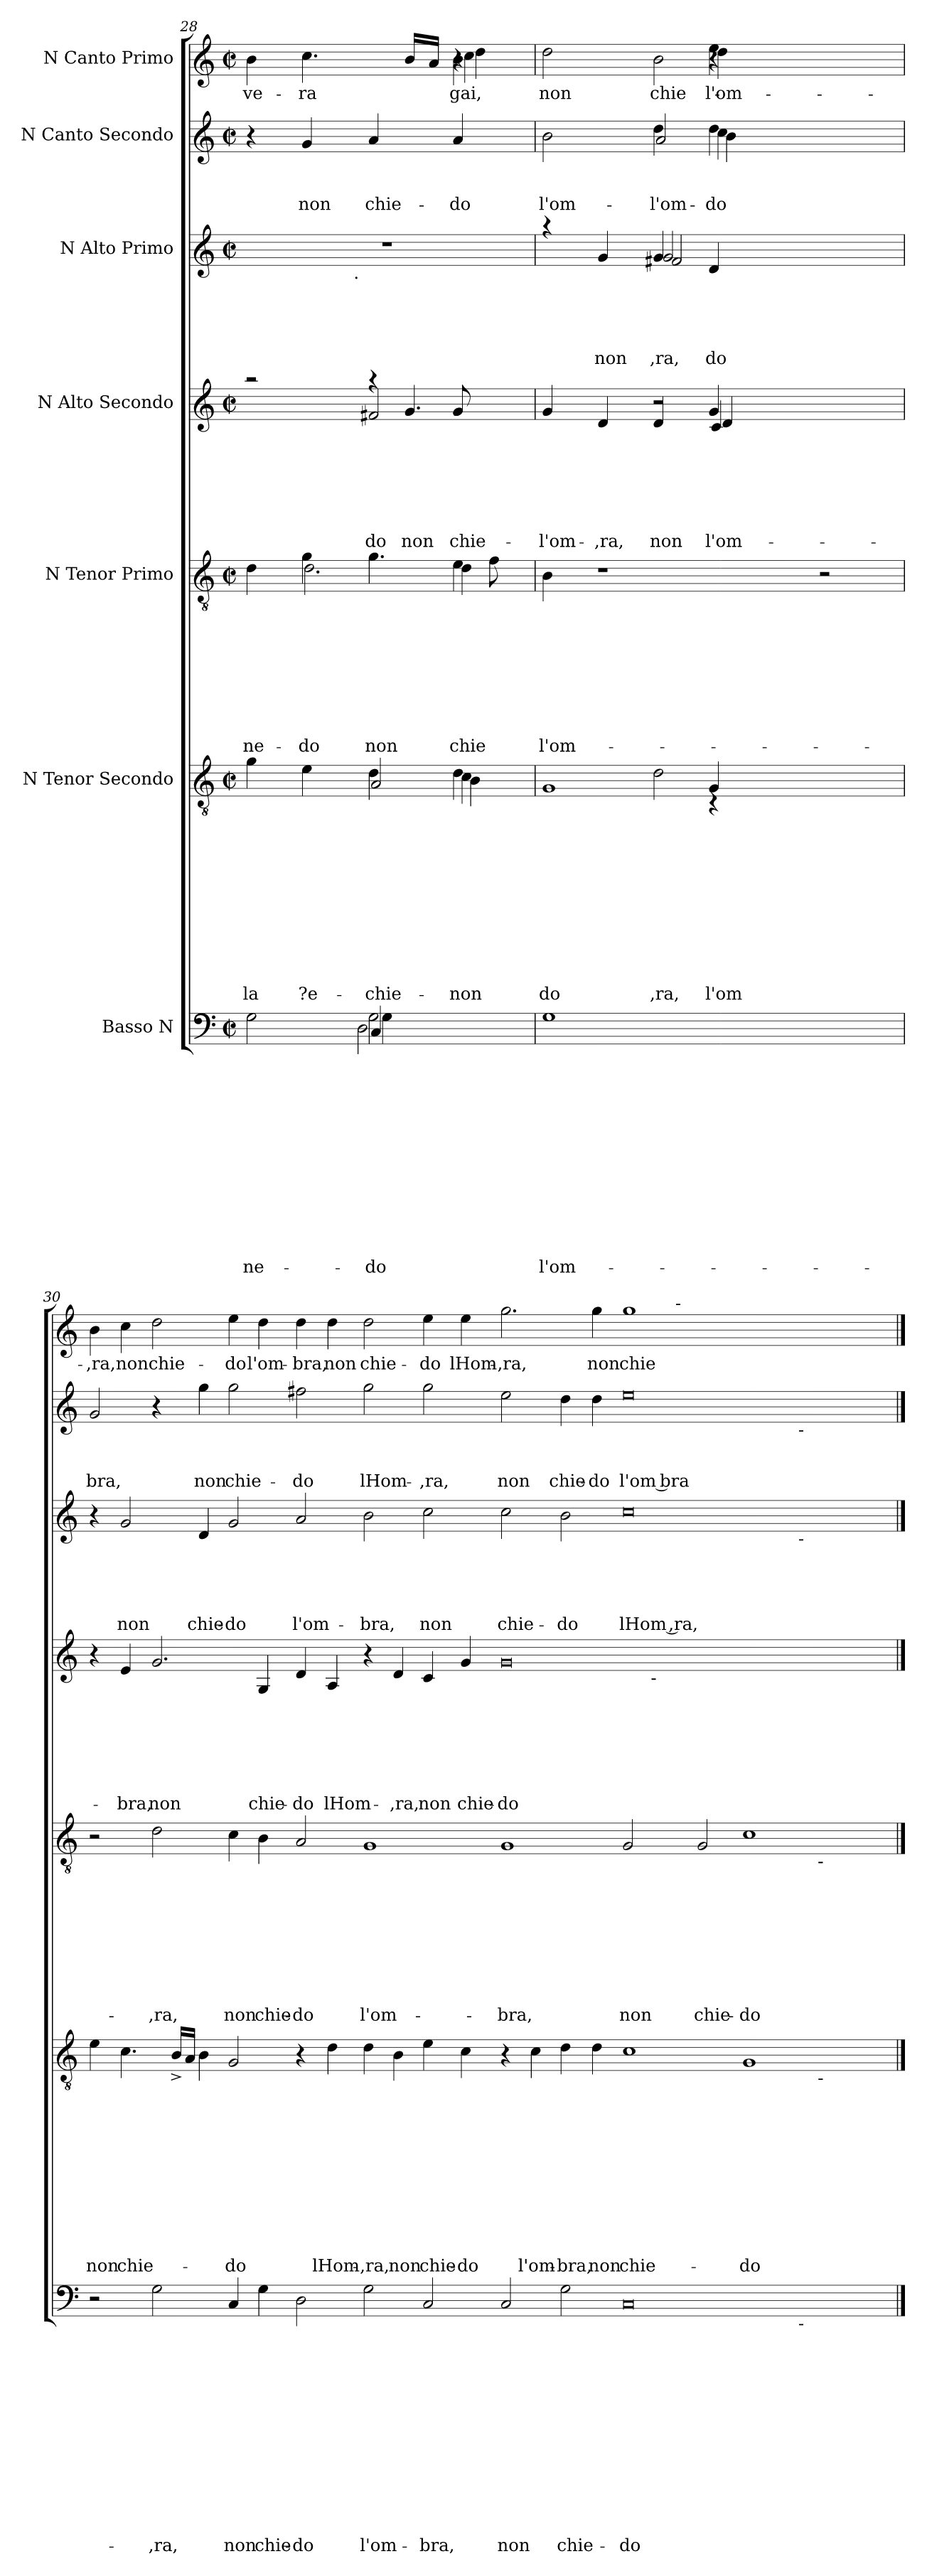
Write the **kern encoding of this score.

**kern	**text	**text	**text	**text	**text	**text	**text	**text	**text	**text	**text	**text	**text	**kern	**text	**text	**text	**text	**text	**text	**text	**text	**text	**text	**text	**kern	**text	**text	**text	**text	**text	**text	**text	**text	**text	**kern	**text	**text	**text	**text	**text	**text	**text	**kern	**text	**text	**text	**text	**text	**kern	**text	**text	**text	**kern	**text
*part7	*part7	*part7	*part7	*part7	*part7	*part7	*part7	*part7	*part7	*part7	*part7	*part7	*part7	*part6	*part6	*part6	*part6	*part6	*part6	*part6	*part6	*part6	*part6	*part6	*part6	*part5	*part5	*part5	*part5	*part5	*part5	*part5	*part5	*part5	*part5	*part4	*part4	*part4	*part4	*part4	*part4	*part4	*part4	*part3	*part3	*part3	*part3	*part3	*part3	*part2	*part2	*part2	*part2	*part1	*part1
*staff7	*staff7	*staff7	*staff7	*staff7	*staff7	*staff7	*staff7	*staff7	*staff7	*staff7	*staff7	*staff7	*staff7	*staff6	*staff6	*staff6	*staff6	*staff6	*staff6	*staff6	*staff6	*staff6	*staff6	*staff6	*staff6	*staff5	*staff5	*staff5	*staff5	*staff5	*staff5	*staff5	*staff5	*staff5	*staff5	*staff4	*staff4	*staff4	*staff4	*staff4	*staff4	*staff4	*staff4	*staff3	*staff3	*staff3	*staff3	*staff3	*staff3	*staff2	*staff2	*staff2	*staff2	*staff1	*staff1
*I"Basso N	*	*	*	*	*	*	*	*	*	*	*	*	*	*I"N Tenor Secondo	*	*	*	*	*	*	*	*	*	*	*	*I"N Tenor Primo	*	*	*	*	*	*	*	*	*	*I"N Alto Secondo	*	*	*	*	*	*	*	*I"N Alto Primo	*	*	*	*	*	*I"N Canto Secondo	*	*	*	*I"N Canto Primo	*
!!LO:PB:g=z
*clefF4	*	*	*	*	*	*	*	*	*	*	*	*	*	*clefGv2	*	*	*	*	*	*	*	*	*	*	*	*clefGv2	*	*	*	*	*	*	*	*	*	*clefG2	*	*	*	*	*	*	*	*clefG2	*	*	*	*	*	*clefG2	*	*	*	*clefG2	*
*k[]	*	*	*	*	*	*	*	*	*	*	*	*	*	*k[]	*	*	*	*	*	*	*	*	*	*	*	*k[]	*	*	*	*	*	*	*	*	*	*k[]	*	*	*	*	*	*	*	*k[]	*	*	*	*	*	*k[]	*	*	*	*k[]	*
*C:	*	*	*	*	*	*	*	*	*	*	*	*	*	*C:	*	*	*	*	*	*	*	*	*	*	*	*C:	*	*	*	*	*	*	*	*	*	*C:	*	*	*	*	*	*	*	*C:	*	*	*	*	*	*C:	*	*	*	*C:	*
*M2/2	*	*	*	*	*	*	*	*	*	*	*	*	*	*M2/2	*	*	*	*	*	*	*	*	*	*	*	*M2/2	*	*	*	*	*	*	*	*	*	*M2/2	*	*	*	*	*	*	*	*M2/2	*	*	*	*	*	*M2/2	*	*	*	*M2/2	*
*met(c|)	*	*	*	*	*	*	*	*	*	*	*	*	*	*met(c|)	*	*	*	*	*	*	*	*	*	*	*	*met(c|)	*	*	*	*	*	*	*	*	*	*met(c|)	*	*	*	*	*	*	*	*met(c|)	*	*	*	*	*	*met(c|)	*	*	*	*met(c|)	*
=28	=28	=28	=28	=28	=28	=28	=28	=28	=28	=28	=28	=28	=28	=28	=28	=28	=28	=28	=28	=28	=28	=28	=28	=28	=28	=28	=28	=28	=28	=28	=28	=28	=28	=28	=28	=28	=28	=28	=28	=28	=28	=28	=28	=28	=28	=28	=28	=28	=28	=28	=28	=28	=28	=28	=28
!	!	!	!	!	!	!	!	!	!	!	!	!	!LO:LY:b	!	!	!	!	!	!	!	!	!	!	!	!LO:LY:b	!	!	!	!	!	!	!	!	!	!LO:LY:b	!	!	!	!	!	!	!	!	!	!	!	!	!	!	!	!	!	!	!	!LO:LY:b
*^	*	*	*	*	*	*	*	*	*	*	*	*	*	*^	*	*	*	*	*	*	*	*	*	*	*	*^	*	*	*	*	*	*	*	*	*	*^	*	*	*	*	*	*	*	*^	*	*	*	*	*	*	*	*	*	*^	*
*	*^	*	*	*	*	*	*	*	*	*	*	*	*	*	*	*^	*	*	*	*	*	*	*	*	*	*	*	*	*^	*	*	*	*	*	*	*	*	*	*	*^	*	*	*	*	*	*	*	*	*	*	*	*	*	*	*	*	*	*	*	*^	*
*	*	*^	*	*	*	*	*	*	*	*	*	*	*	*	*	*	*	*^	*	*	*	*	*	*	*	*	*	*	*	*	*	*^	*	*	*	*	*	*	*	*	*	*	*	*^	*	*	*	*	*	*	*	*	*	*	*	*	*	*	*	*	*	*	*	*	*^	*
2G\	2ryy	2ryy	2ryy	.	.	.	.	.	.	.	.	.	.	.	.	ne-	4g\	2.ryy	2.ryy	2ryy	.	.	.	.	.	.	.	.	.	.	la	4d\	2.ryy	2.ryy	4ryy	.	.	.	.	.	.	.	.	ne-	2raa	2ryy	2.ryy	2ryy	.	.	.	.	.	.	.	1r	4...ryy	.	.	.	.	.	4r	.	.	.	4b\	2.ryy	2.ryy	2.ryy	ve-
!	!	!	!	!	!	!	!	!	!	!	!	!	!	!	!	!	!	!	!	!	!	!	!	!	!	!	!	!	!	!	!LO:LY:b	!	!	!	!	!	!	!	!	!	!	!	!	!LO:LY:b	!	!	!	!	!	!	!	!	!	!	!	!	!	!	!	!	!	!	!	!	!	!	!	!	!	!	!
!	!	!	!	!	!	!	!	!	!	!	!	!	!	!	!	!	!	!	!	!	!	!	!	!	!	!	!	!	!	!	!	!	!	!	!	!	!	!	!	!	!	!	!	!LO:LY:b	!	!	!	!	!	!	!	!	!	!	!	!	!	!	!	!	!	!	!	!	!	!LO:LY:b	!	!	!	!	!LO:LY:b
.	.	.	.	.	.	.	.	.	.	.	.	.	.	.	.	.	4e\	.	.	.	.	.	.	.	.	.	.	.	.	.	?e-	4g\	.	.	2.d\	.	.	.	.	.	.	.	.	-do	.	.	.	.	.	.	.	.	.	.	.	.	.	.	.	.	.	.	4g/	.	.	non	4.cc\	.	.	.	-ra
!	!	!	!	!	!	!	!	!	!	!	!	!	!	!	!	!	!	!	!	!	!	!	!	!	!	!	!	!	!	!	!	!	!	!	!	!	!	!	!	!	!	!	!	!	!	!	!	!	!	!	!	!	!	!	!	!	!LO:TX:b:t=.	!	!	!	!	!	!	!	!	!	!	!	!	!	!
.	.	.	.	.	.	.	.	.	.	.	.	.	.	.	.	.	.	.	.	.	.	.	.	.	.	.	.	.	.	.	.	.	.	.	.	.	.	.	.	.	.	.	.	.	.	.	.	.	.	.	.	.	.	.	.	.	2ryy	.	.	.	.	.	.	.	.	.	.	.	.	.	.
!	!	!	!	!	!	!	!	!	!	!	!	!	!	!	!	!LO:LY:b	!	!	!	!	!	!	!	!	!	!	!	!	!	!	!	!	!	!	!	!	!	!	!	!	!	!	!	!	!	!	!	!	!	!	!	!	!	!	!	!	!	!	!	!	!	!	!	!	!	!	!	!	!	!	!
!	!	!	!	!	!	!	!	!	!	!	!	!	!	!	!	!LO:LY:b	!	!	!	!	!	!	!	!	!	!	!	!	!	!	!	!	!	!	!	!	!	!	!	!	!	!	!	!	!	!	!	!	!	!	!	!	!	!	!	!	!	!	!	!	!	!	!	!	!	!	!	!	!	!	!
!	!	!	!	!	!	!	!	!	!	!	!	!	!	!	!	!LO:LY:b	!	!	!	!	!	!	!	!	!	!	!	!	!	!	!	!	!	!	!	!	!	!	!	!	!	!	!	!	!	!	!	!	!	!	!	!	!	!	!	!	!	!	!	!	!	!	!	!	!	!	!	!	!	!	!
!	!	!	!	!	!	!	!	!	!	!	!	!	!	!	!	!LO:LY:b	!	!	!	!	!	!	!	!	!	!	!	!	!	!	!LO:LY:b	!	!	!	!	!	!	!	!	!	!	!	!	!	!	!	!	!	!	!	!	!	!	!	!	!	!	!	!	!	!	!	!	!	!	!	!	!	!	!	!
!	!	!	!	!	!	!	!	!	!	!	!	!	!	!	!	!	!	!	!	!	!	!	!	!	!	!	!	!	!	!	!LO:LY:b	!	!	!	!	!	!	!	!	!	!	!	!	!LO:LY:b	!	!	!	!	!	!	!	!	!	!	!LO:LY:b	!	!	!	!	!	!	!	!	!	!	!LO:LY:b	!	!	!	!	!
2G\	4C/	4G\	2D\	.	.	.	.	.	.	.	.	.	.	.	.	-do	4d\	.	.	2A/	.	.	.	.	.	.	.	.	.	.	chie-	4.g\	.	.	.	.	.	.	.	.	.	.	.	non	4raa	8ryy	.	2f#X/	.	.	.	.	.	.	-do	.	.	.	.	.	.	.	4a/	.	.	chie-	.	.	.	.	.
!	!	!	!	!	!	!	!	!	!	!	!	!	!	!	!	!	!	!	!	!	!	!	!	!	!	!	!	!	!	!	!	!	!	!	!	!	!	!	!	!	!	!	!	!	!	!	!	!	!	!	!	!	!	!	!LO:LY:b	!	!	!	!	!	!	!	!	!	!	!	!	!	!	!	!
.	.	.	.	.	.	.	.	.	.	.	.	.	.	.	.	.	.	.	.	.	.	.	.	.	.	.	.	.	.	.	.	.	.	.	.	.	.	.	.	.	.	.	.	.	.	4.g/	.	.	.	.	.	.	.	.	non	.	.	.	.	.	.	.	.	.	.	.	16b/LL	.	.	.	.
.	.	.	.	.	.	.	.	.	.	.	.	.	.	.	.	.	.	.	.	.	.	.	.	.	.	.	.	.	.	.	.	.	.	.	.	.	.	.	.	.	.	.	.	.	.	.	.	.	.	.	.	.	.	.	.	.	.	.	.	.	.	.	.	.	.	.	16a/JJ	.	.	.	.
!	!	!	!	!	!	!	!	!	!	!	!	!	!	!	!	!	!	!	!	!	!	!	!	!	!	!	!	!	!	!	!LO:LY:b	!	!	!	!	!	!	!	!	!	!	!	!	!	!	!	!	!	!	!	!	!	!	!	!	!	!	!	!	!	!	!	!	!	!	!	!	!	!	!	!
!	!	!	!	!	!	!	!	!	!	!	!	!	!	!	!	!	!	!	!	!	!	!	!	!	!	!	!	!	!	!	!LO:LY:b	!	!	!	!	!	!	!	!	!	!	!	!	!	!	!	!	!	!	!	!	!	!	!	!	!	!	!	!	!	!	!	!	!	!	!	!	!	!	!	!
!	!	!	!	!	!	!	!	!	!	!	!	!	!	!	!	!	!	!	!	!	!	!	!	!	!	!	!	!	!	!	!LO:LY:b	!	!	!	!	!	!	!	!	!	!	!	!	!LO:LY:b	!	!	!	!	!	!	!	!	!	!	!LO:LY:b	!	!	!	!	!	!	!	!	!	!	!	!	!	!	!	!
!	!	!	!	!	!	!	!	!	!	!	!	!	!	!	!	!	!	!	!	!	!	!	!	!	!	!	!	!	!	!	!	!	!	!	!	!	!	!	!	!	!	!	!	!	!	!	!	!	!	!	!	!	!	!	!LO:LY:b	!	!	!	!	!	!	!	!	!	!	!LO:LY:b	!	!	!	!	!LO:LY:b
!	!	!	!	!	!	!	!	!	!	!	!	!	!	!	!	!	!	!	!	!	!	!	!	!	!	!	!	!	!	!	!	!	!	!	!	!	!	!	!	!	!	!	!	!	!	!	!	!	!	!	!	!	!	!	!	!	!	!	!	!	!	!	!	!	!	!	!	!	!	!	!LO:LY:b
.	4ryy	4ryy	.	.	.	.	.	.	.	.	.	.	.	.	.	.	4d\	4c\	4B\	.	.	.	.	.	.	.	.	.	.	.	non	.	4e\	4d\	.	.	.	.	.	.	.	.	.	chie-	4g/	.	8g/	.	.	.	.	.	.	.	chie-	.	.	.	.	.	.	.	4a/	.	.	-do	4b\	4cc\	4dd\	4r	-gai,
.	.	.	.	.	.	.	.	.	.	.	.	.	.	.	.	.	.	.	.	.	.	.	.	.	.	.	.	.	.	.	.	8f\	.	.	.	.	.	.	.	.	.	.	.	.	.	.	8ryy	.	.	.	.	.	.	.	.	.	.	.	.	.	.	.	.	.	.	.	.	.	.	.	.
.	.	.	.	.	.	.	.	.	.	.	.	.	.	.	.	.	.	.	.	.	.	.	.	.	.	.	.	.	.	.	.	.	.	.	.	.	.	.	.	.	.	.	.	.	.	.	.	.	.	.	.	.	.	.	.	.	32ryy	.	.	.	.	.	.	.	.	.	.	.	.	.	.
=29	=29	=29	=29	=29	=29	=29	=29	=29	=29	=29	=29	=29	=29	=29	=29	=29	=29	=29	=29	=29	=29	=29	=29	=29	=29	=29	=29	=29	=29	=29	=29	=29	=29	=29	=29	=29	=29	=29	=29	=29	=29	=29	=29	=29	=29	=29	=29	=29	=29	=29	=29	=29	=29	=29	=29	=29	=29	=29	=29	=29	=29	=29	=29	=29	=29	=29	=29	=29	=29	=29	=29
!	!	!	!	!	!	!	!	!	!	!	!	!	!	!	!	!LO:LY:b	!	!	!	!	!	!	!	!	!	!	!	!	!	!	!LO:LY:b	!	!	!	!	!	!	!	!	!	!	!	!	!LO:LY:b	!	!	!	!	!	!	!	!	!	!	!LO:LY:b	!	!	!	!	!	!	!	!	!	!	!LO:LY:b	!	!	!	!	!LO:LY:b
*	*	*	*	*	*	*	*	*	*	*	*	*	*	*	*	*	*	*	*	*	*	*	*	*	*	*	*	*	*	*	*	*	*	*	*	*	*	*	*	*	*	*	*	*	*	*	*	*	*	*	*	*	*	*	*	*	*^	*	*	*	*	*	*^	*	*	*	*	*	*	*	*
*	*	*	*	*	*	*	*	*	*	*	*	*	*	*	*	*	*	*	*	*	*	*	*	*	*	*	*	*	*	*	*	*	*	*	*	*	*	*	*	*	*	*	*	*	*	*	*	*	*	*	*	*	*	*	*	*	*	*	*	*	*	*	*	*	*^	*	*	*	*	*	*	*	*
*v	*v	*v	*v	*	*	*	*	*	*	*	*	*	*	*	*	*	*	*	*	*	*	*	*	*	*	*	*	*	*	*	*	*v	*v	*v	*v	*	*	*	*	*	*	*	*	*	*	*	*	*	*	*	*	*	*	*	*	*	*	*	*	*	*	*	*	*	*	*^	*	*	*	*	*	*	*	*
1G	.	.	.	.	.	.	.	.	.	.	.	.	l'om-	1G	2.ryy	2.ryy	2ryy	.	.	.	.	.	.	.	.	.	.	-do	4B\	.	.	.	.	.	.	.	.	l'om-	4g/	2.ryy	2.ryy	2ryy	.	.	.	.	.	.	l'om-	4raa	2ryy	2ryy	.	.	.	.	.	2b\	2.ryy	2.ryy	2ryy	.	.	l'om-	2dd\	2.ryy	2.ryy	2.ryy	non
!	!	!	!	!	!	!	!	!	!	!	!	!	!	!	!	!	!	!	!	!	!	!	!	!	!	!	!	!	!	!	!	!	!	!	!	!	!	!	!	!	!	!	!	!	!	!	!	!	!LO:LY:b	!	!	!	!	!	!	!	!LO:LY:b	!	!	!	!	!	!	!	!	!	!	!	!
.	.	.	.	.	.	.	.	.	.	.	.	.	.	.	.	.	.	.	.	.	.	.	.	.	.	.	.	.	1r	.	.	.	.	.	.	.	.	.	4d/	.	.	.	.	.	.	.	.	.	-,ra,	4g/	.	.	.	.	.	.	non	.	.	.	.	.	.	.	.	.	.	.	.
!	!	!	!	!	!	!	!	!	!	!	!	!	!	!	!	!	!	!	!	!	!	!	!	!	!	!	!	!LO:LY:b	!	!	!	!	!	!	!	!	!	!	!	!	!	!	!	!	!	!	!	!	!LO:LY:b	!	!	!	!	!	!	!	!LO:LY:b	!	!	!	!	!	!	!	!	!	!	!	!
!	!	!	!	!	!	!	!	!	!	!	!	!	!	!	!	!	!	!	!	!	!	!	!	!	!	!	!	!	!	!	!	!	!	!	!	!	!	!	!	!	!	!	!	!	!	!	!	!	!	!	!	!	!	!	!	!	!LO:LY:b	!	!	!	!	!	!	!	!	!	!	!	!
!	!	!	!	!	!	!	!	!	!	!	!	!	!	!	!	!	!	!	!	!	!	!	!	!	!	!	!	!	!	!	!	!	!	!	!	!	!	!	!	!	!	!	!	!	!	!	!	!	!	!	!	!	!	!	!	!	!LO:LY:b	!	!	!	!	!	!	!LO:LY:b	!	!	!	!	!
!	!	!	!	!	!	!	!	!	!	!	!	!	!	!	!	!	!	!	!	!	!	!	!	!	!	!	!	!	!	!	!	!	!	!	!	!	!	!	!	!	!	!	!	!	!	!	!	!	!	!	!	!	!	!	!	!	!	!	!	!	!	!	!	!LO:LY:b	!	!	!	!	!LO:LY:b
.	.	.	.	.	.	.	.	.	.	.	.	.	.	.	.	.	2d\	.	.	.	.	.	.	.	.	.	.	-,ra,	.	.	.	.	.	.	.	.	.	.	4d/	.	.	2r	.	.	.	.	.	.	non	4g/	2g/	2f#X/	.	.	.	.	-,ra,	4dd\	.	.	2a/	.	.	l'om-	2b\	.	.	.	chie-
!	!	!	!	!	!	!	!	!	!	!	!	!	!	!	!	!	!	!	!	!	!	!	!	!	!	!	!	!LO:LY:b	!	!	!	!	!	!	!	!	!	!	!	!	!	!	!	!	!	!	!	!	!LO:LY:b	!	!	!	!	!	!	!	!	!	!	!	!	!	!	!	!	!	!	!	!
!	!	!	!	!	!	!	!	!	!	!	!	!	!	!	!	!	!	!	!	!	!	!	!	!	!	!	!	!	!	!	!	!	!	!	!	!	!	!	!	!	!	!	!	!	!	!	!	!	!LO:LY:b	!	!	!	!	!	!	!	!	!	!	!	!	!	!	!	!	!	!	!	!
!	!	!	!	!	!	!	!	!	!	!	!	!	!	!	!	!	!	!	!	!	!	!	!	!	!	!	!	!	!	!	!	!	!	!	!	!	!	!	!	!	!	!	!	!	!	!	!	!	!LO:LY:b	!	!	!	!	!	!	!	!LO:LY:b	!	!	!	!	!	!	!LO:LY:b	!	!	!	!	!
!	!	!	!	!	!	!	!	!	!	!	!	!	!	!	!	!	!	!	!	!	!	!	!	!	!	!	!	!	!	!	!	!	!	!	!	!	!	!	!	!	!	!	!	!	!	!	!	!	!	!	!	!	!	!	!	!	!	!	!	!	!	!	!	!LO:LY:b	!	!	!	!	!
!	!	!	!	!	!	!	!	!	!	!	!	!	!	!	!	!	!	!	!	!	!	!	!	!	!	!	!	!	!	!	!	!	!	!	!	!	!	!	!	!	!	!	!	!	!	!	!	!	!	!	!	!	!	!	!	!	!	!	!	!	!	!	!	!LO:LY:b	!	!	!	!	!LO:LY:b
!	!	!	!	!	!	!	!	!	!	!	!	!	!	!	!	!	!	!	!	!	!	!	!	!	!	!	!	!	!	!	!	!	!	!	!	!	!	!	!	!	!	!	!	!	!	!	!	!	!	!	!	!	!	!	!	!	!	!	!	!	!	!	!	!	!	!	!	!	!LO:LY:b
.	.	.	.	.	.	.	.	.	.	.	.	.	.	.	4rC	4G/	.	.	.	.	.	.	.	.	.	.	.	l'om-	.	.	.	.	.	.	.	.	.	.	4g/	4c/	4d/	.	.	.	.	.	.	.	l'om-	4d/	.	.	.	.	.	.	-do	4dd\	4cc\	4b\	.	.	.	-do	.	4ee\	4dd\	4r	l'om-
2.ryy	.	.	.	.	.	.	.	.	.	.	.	.	.	2.ryy	2.ryy	2.ryy	2.ryy	.	.	.	.	.	.	.	.	.	.	.	.	.	.	.	.	.	.	.	.	.	2.ryy	2.ryy	2.ryy	2.ryy	.	.	.	.	.	.	.	2.ryy	2.ryy	2.ryy	.	.	.	.	.	2.ryy	2.ryy	2.ryy	2.ryy	.	.	.	2.ryy	2.ryy	2.ryy	2.ryy	.
.	.	.	.	.	.	.	.	.	.	.	.	.	.	.	.	.	.	.	.	.	.	.	.	.	.	.	.	.	2r	.	.	.	.	.	.	.	.	.	.	.	.	.	.	.	.	.	.	.	.	.	.	.	.	.	.	.	.	.	.	.	.	.	.	.	.	.	.	.	.
*	*	*	*	*	*	*	*	*	*	*	*	*	*	*	*	*	*	*	*	*	*	*	*	*	*	*	*	*	*	*	*	*	*	*	*	*	*	*	*v	*v	*v	*v	*	*	*	*	*	*	*	*	*	*	*	*	*	*	*	*v	*v	*v	*v	*	*	*	*v	*v	*v	*v	*
*	*	*	*	*	*	*	*	*	*	*	*	*	*	*v	*v	*v	*v	*	*	*	*	*	*	*	*	*	*	*	*	*	*	*	*	*	*	*	*	*	*	*	*	*	*	*	*	*	*v	*v	*v	*	*	*	*	*	*	*	*	*	*	*
!!LO:LB:g=z
=30	=30	=30	=30	=30	=30	=30	=30	=30	=30	=30	=30	=30	=30	=30	=30	=30	=30	=30	=30	=30	=30	=30	=30	=30	=30	=30	=30	=30	=30	=30	=30	=30	=30	=30	=30	=30	=30	=30	=30	=30	=30	=30	=30	=30	=30	=30	=30	=30	=30	=30	=30	=30	=30	=30	=30
!	!	!	!	!	!	!	!	!	!	!	!	!	!	!	!	!	!	!	!	!	!	!	!	!	!	!	!	!	!	!	!	!	!	!	!	!	!	!	!	!	!	!	!	!	!	!	!	!	!	!	!	!	!	!LO:TX:a:t=%9	!
!	!	!	!	!	!	!	!	!	!	!	!	!	!	!	!	!	!	!	!	!	!	!	!	!	!LO:LY:b	!	!	!	!	!	!	!	!	!	!	!	!	!	!	!	!	!	!	!	!	!	!	!	!	!	!	!	!LO:LY:b	!	!LO:LY:b
*^	*	*	*	*	*	*	*	*	*	*	*	*	*	*^	*	*	*	*	*	*	*	*	*	*	*	*^	*	*	*	*	*	*	*	*	*	*^	*	*	*	*	*	*	*	*^	*	*	*	*	*	*^	*	*	*	*^	*
2r	1ryy	.	.	.	.	.	.	.	.	.	.	.	.	.	4e\	1ryy	.	.	.	.	.	.	.	.	.	.	non	2r	1ryy	.	.	.	.	.	.	.	.	.	4r	1ryy	.	.	.	.	.	.	.	4r	1ryy	.	.	.	.	.	2g/	1ryy	.	.	-bra,	4b\	1ryy	-,ra,
!	!	!	!	!	!	!	!	!	!	!	!	!	!	!	!	!	!	!	!	!	!	!	!	!	!	!	!LO:LY:b	!	!	!	!	!	!	!	!	!	!	!	!	!	!	!	!	!	!	!	!LO:LY:b	!	!	!	!	!	!	!LO:LY:b	!	!	!	!	!	!	!	!LO:LY:b:rj
.	.	.	.	.	.	.	.	.	.	.	.	.	.	.	4.c\	.	.	.	.	.	.	.	.	.	.	.	chie-	.	.	.	.	.	.	.	.	.	.	.	4e/	.	.	.	.	.	.	.	-bra,	2g/	.	.	.	.	.	non	.	.	.	.	.	4cc\	.	non
!	!	!	!	!	!	!	!	!	!	!	!	!	!	!LO:LY:b	!	!	!	!	!	!	!	!	!	!	!	!	!	!	!	!	!	!	!	!	!	!	!	!LO:LY:b	!	!	!	!	!	!	!	!	!LO:LY:b	!	!	!	!	!	!	!	!	!	!	!	!	!	!	!LO:LY:b
2G\	.	.	.	.	.	.	.	.	.	.	.	.	.	-,ra,	.	.	.	.	.	.	.	.	.	.	.	.	.	2d\	.	.	.	.	.	.	.	.	.	-,ra,	2.g/	.	.	.	.	.	.	.	non	.	.	.	.	.	.	.	4r	.	.	.	.	2dd\	.	chie-
.	.	.	.	.	.	.	.	.	.	.	.	.	.	.	16B^</LL	.	.	.	.	.	.	.	.	.	.	.	.	.	.	.	.	.	.	.	.	.	.	.	.	.	.	.	.	.	.	.	.	.	.	.	.	.	.	.	.	.	.	.	.	.	.	.
.	.	.	.	.	.	.	.	.	.	.	.	.	.	.	16A/JJ	.	.	.	.	.	.	.	.	.	.	.	.	.	.	.	.	.	.	.	.	.	.	.	.	.	.	.	.	.	.	.	.	.	.	.	.	.	.	.	.	.	.	.	.	.	.	.
!	!	!	!	!	!	!	!	!	!	!	!	!	!	!	!	!	!	!	!	!	!	!	!	!	!	!	!	!	!	!	!	!	!	!	!	!	!	!	!	!	!	!	!	!	!	!	!	!	!	!	!	!	!	!LO:LY:b	!	!	!	!	!LO:LY:b	!	!	!
.	.	.	.	.	.	.	.	.	.	.	.	.	.	.	4B\	.	.	.	.	.	.	.	.	.	.	.	.	.	.	.	.	.	.	.	.	.	.	.	.	.	.	.	.	.	.	.	.	4d/	.	.	.	.	.	chie-	4gg\	.	.	.	non	.	.	.
!	!	!	!	!	!	!	!	!	!	!	!	!	!	!LO:LY:b	!	!	!	!	!	!	!	!	!	!	!	!	!LO:LY:b	!	!	!	!	!	!	!	!	!	!	!LO:LY:b	!	!	!	!	!	!	!	!	!	!	!	!	!	!	!	!LO:LY:b:rj	!	!	!	!	!LO:LY:b	!	!	!LO:LY:b
4C/	1ryy	.	.	.	.	.	.	.	.	.	.	.	.	non	2G/	1ryy	.	.	.	.	.	.	.	.	.	.	-do	4c\	1ryy	.	.	.	.	.	.	.	.	non	.	1ryy	.	.	.	.	.	.	.	2g/	1ryy	.	.	.	.	-do	2gg\	1ryy	.	.	chie-	4ee\	1ryy	-do
!	!	!	!	!	!	!	!	!	!	!	!	!	!	!LO:LY:b:rj	!	!	!	!	!	!	!	!	!	!	!	!	!	!	!	!	!	!	!	!	!	!	!	!LO:LY:b:rj	!	!	!	!	!	!	!	!	!LO:LY:b	!	!	!	!	!	!	!	!	!	!	!	!	!	!	!LO:LY:b
4G\	.	.	.	.	.	.	.	.	.	.	.	.	.	chie-	.	.	.	.	.	.	.	.	.	.	.	.	.	4B\	.	.	.	.	.	.	.	.	.	chie-	4G/	.	.	.	.	.	.	.	chie-	.	.	.	.	.	.	.	.	.	.	.	.	4dd\	.	l'om-
!	!	!	!	!	!	!	!	!	!	!	!	!	!	!LO:LY:b	!	!	!	!	!	!	!	!	!	!	!	!	!	!	!	!	!	!	!	!	!	!	!	!LO:LY:b	!	!	!	!	!	!	!	!	!LO:LY:b	!	!	!	!	!	!	!LO:LY:b	!	!	!	!	!LO:LY:b	!	!	!LO:LY:b
2D\	.	.	.	.	.	.	.	.	.	.	.	.	.	-do	4r	.	.	.	.	.	.	.	.	.	.	.	.	2A/	.	.	.	.	.	.	.	.	.	-do	4d/	.	.	.	.	.	.	.	-do	2a/	.	.	.	.	.	l'om-	2ff#X\	.	.	.	-do	4dd\	.	-bra,
!	!	!	!	!	!	!	!	!	!	!	!	!	!	!	!	!	!	!	!	!	!	!	!	!	!	!	!LO:LY:b	!	!	!	!	!	!	!	!	!	!	!	!	!	!	!	!	!	!	!	!LO:LY:b:rj	!	!	!	!	!	!	!	!	!	!	!	!	!	!	!LO:LY:b:rj
.	.	.	.	.	.	.	.	.	.	.	.	.	.	.	4d\	.	.	.	.	.	.	.	.	.	.	.	lHom-	.	.	.	.	.	.	.	.	.	.	.	4A/	.	.	.	.	.	.	.	lHom-	.	.	.	.	.	.	.	.	.	.	.	.	4dd\	.	non
!	!	!	!	!	!	!	!	!	!	!	!	!	!	!LO:LY:b	!	!	!	!	!	!	!	!	!	!	!	!	!LO:LY:b	!	!	!	!	!	!	!	!	!	!	!LO:LY:b	!	!	!	!	!	!	!	!	!	!	!	!	!	!	!	!LO:LY:b	!	!	!	!	!LO:LY:b	!	!	!LO:LY:b
2G\	1ryy	.	.	.	.	.	.	.	.	.	.	.	.	l'om-	4d\	2%7ryy	.	.	.	.	.	.	.	.	.	.	-,ra,	1G	2%7ryy	.	.	.	.	.	.	.	.	l'om-	4r	1ryy	.	.	.	.	.	.	.	2b\	1ryy	.	.	.	.	-bra,	2gg\	1ryy	.	.	lHom-	2dd\	1ryy	chie-
!	!	!	!	!	!	!	!	!	!	!	!	!	!	!	!	!	!	!	!	!	!	!	!	!	!	!	!LO:LY:b:rj	!	!	!	!	!	!	!	!	!	!	!	!	!	!	!	!	!	!	!	!LO:LY:b	!	!	!	!	!	!	!	!	!	!	!	!	!	!	!
.	.	.	.	.	.	.	.	.	.	.	.	.	.	.	4B\	.	.	.	.	.	.	.	.	.	.	.	non	.	.	.	.	.	.	.	.	.	.	.	4d/	.	.	.	.	.	.	.	-,ra,	.	.	.	.	.	.	.	.	.	.	.	.	.	.	.
!	!	!	!	!	!	!	!	!	!	!	!	!	!	!LO:LY:b	!	!	!	!	!	!	!	!	!	!	!	!	!LO:LY:b	!	!	!	!	!	!	!	!	!	!	!	!	!	!	!	!	!	!	!	!LO:LY:b	!	!	!	!	!	!	!LO:LY:b	!	!	!	!	!LO:LY:b	!	!	!LO:LY:b
2C/	.	.	.	.	.	.	.	.	.	.	.	.	.	-bra,	4e\	.	.	.	.	.	.	.	.	.	.	.	chie-	.	.	.	.	.	.	.	.	.	.	.	4c/	.	.	.	.	.	.	.	non	2cc\	.	.	.	.	.	non	2gg\	.	.	.	-,ra,	4ee\	.	-do
!	!	!	!	!	!	!	!	!	!	!	!	!	!	!	!	!	!	!	!	!	!	!	!	!	!	!	!LO:LY:b:rj	!	!	!	!	!	!	!	!	!	!	!	!	!	!	!	!	!	!	!	!LO:LY:b:rj	!	!	!	!	!	!	!	!	!	!	!	!	!	!	!LO:LY:b
.	.	.	.	.	.	.	.	.	.	.	.	.	.	.	4c\	.	.	.	.	.	.	.	.	.	.	.	-do	.	.	.	.	.	.	.	.	.	.	.	4g/	.	.	.	.	.	.	.	chie-	.	.	.	.	.	.	.	.	.	.	.	.	4ee\	.	lHom-
!	!	!	!	!	!	!	!	!	!	!	!	!	!	!LO:LY:b	!	!	!	!	!	!	!	!	!	!	!	!	!	!	!	!	!	!	!	!	!	!	!	!LO:LY:b	!	!	!	!	!	!	!	!	!LO:LY:b	!	!	!	!	!	!	!LO:LY:b	!	!	!	!	!LO:LY:b	!	!	!LO:LY:b
2C/	1ryy	.	.	.	.	.	.	.	.	.	.	.	.	non	4r	.	.	.	.	.	.	.	.	.	.	.	.	1G	.	.	.	.	.	.	.	.	.	-bra,	0g	1ryy	.	.	.	.	.	.	-do	2cc\	1ryy	.	.	.	.	chie-	2ee\	1ryy	.	.	non	2.gg\	1ryy	-,ra,
!	!	!	!	!	!	!	!	!	!	!	!	!	!	!	!	!	!	!	!	!	!	!	!	!	!	!	!LO:LY:b	!	!	!	!	!	!	!	!	!	!	!	!	!	!	!	!	!	!	!	!	!	!	!	!	!	!	!	!	!	!	!	!	!	!	!
.	.	.	.	.	.	.	.	.	.	.	.	.	.	.	4c\	.	.	.	.	.	.	.	.	.	.	.	l'om-	.	.	.	.	.	.	.	.	.	.	.	.	.	.	.	.	.	.	.	.	.	.	.	.	.	.	.	.	.	.	.	.	.	.	.
!	!	!	!	!	!	!	!	!	!	!	!	!	!	!LO:LY:b	!	!	!	!	!	!	!	!	!	!	!	!	!LO:LY:b	!	!	!	!	!	!	!	!	!	!	!	!	!	!	!	!	!	!	!	!	!	!	!	!	!	!	!LO:LY:b	!	!	!	!	!LO:LY:b	!	!	!
2G\	.	.	.	.	.	.	.	.	.	.	.	.	.	chie-	4d\	.	.	.	.	.	.	.	.	.	.	.	-bra,	.	.	.	.	.	.	.	.	.	.	.	.	.	.	.	.	.	.	.	.	2b\	.	.	.	.	.	-do	4dd\	.	.	.	chie-	.	.	.
!	!	!	!	!	!	!	!	!	!	!	!	!	!	!	!	!	!	!	!	!	!	!	!	!	!	!	!LO:LY:b:rj	!	!	!	!	!	!	!	!	!	!	!	!	!	!	!	!	!	!	!	!	!	!	!	!	!	!	!	!	!	!	!	!LO:LY:b:rj	!	!	!LO:LY:b
.	.	.	.	.	.	.	.	.	.	.	.	.	.	.	4d\	.	.	.	.	.	.	.	.	.	.	.	non	.	.	.	.	.	.	.	.	.	.	.	.	.	.	.	.	.	.	.	.	.	.	.	.	.	.	.	4dd\	.	.	.	-do	4gg\	.	non
!	!	!	!	!	!	!	!	!	!	!	!	!	!	!LO:LY:b	!	!	!	!	!	!	!	!	!	!	!	!	!LO:LY:b	!	!	!	!	!	!	!	!	!	!	!LO:LY:b	!	!	!	!	!	!	!	!	!	!	!	!	!	!	!	!LO:LY:b	!	!	!	!	!LO:LY:b	!	!	!LO:LY:b
0C	1ryy	.	.	.	.	.	.	.	.	.	.	.	.	-do	1c	.	.	.	.	.	.	.	.	.	.	.	chie-	2G/	.	.	.	.	.	.	.	.	.	non	.	8..ryy	.	.	.	.	.	.	.	0cc	1ryy	.	.	.	.	lHom ,ra,-	0ee	1ryy	.	.	l'om bra-	1gg	4ryy	chie-
!	!	!	!	!	!	!	!	!	!	!	!	!	!	!	!	!	!	!	!	!	!	!	!	!	!	!	!	!	!	!	!	!	!	!	!	!	!	!	!	!LO:TX:b:t=-	!	!	!	!	!	!	!	!	!	!	!	!	!	!	!	!	!	!	!	!	!	!
.	.	.	.	.	.	.	.	.	.	.	.	.	.	.	.	.	.	.	.	.	.	.	.	.	.	.	.	.	.	.	.	.	.	.	.	.	.	.	.	1ryy	.	.	.	.	.	.	.	.	.	.	.	.	.	.	.	.	.	.	.	.	.	.
.	.	.	.	.	.	.	.	.	.	.	.	.	.	.	.	.	.	.	.	.	.	.	.	.	.	.	.	.	.	.	.	.	.	.	.	.	.	.	.	.	.	.	.	.	.	.	.	.	.	.	.	.	.	.	.	.	.	.	.	.	16.ryy	.
!	!	!	!	!	!	!	!	!	!	!	!	!	!	!	!	!	!	!	!	!	!	!	!	!	!	!	!	!	!	!	!	!	!	!	!	!	!	!	!	!	!	!	!	!	!	!	!	!	!	!	!	!	!	!	!	!	!	!	!	!	!LO:TX:a:t=-	!
.	.	.	.	.	.	.	.	.	.	.	.	.	.	.	.	.	.	.	.	.	.	.	.	.	.	.	.	.	.	.	.	.	.	.	.	.	.	.	.	.	.	.	.	.	.	.	.	.	.	.	.	.	.	.	.	.	.	.	.	.	1ryy	.
!	!	!	!	!	!	!	!	!	!	!	!	!	!	!	!	!	!	!	!	!	!	!	!	!	!	!	!	!	!	!	!	!	!	!	!	!	!	!LO:LY:b	!	!	!	!	!	!	!	!	!	!	!	!	!	!	!	!	!	!	!	!	!	!	!	!
.	.	.	.	.	.	.	.	.	.	.	.	.	.	.	.	.	.	.	.	.	.	.	.	.	.	.	.	2G/	.	.	.	.	.	.	.	.	.	chie-	.	.	.	.	.	.	.	.	.	.	.	.	.	.	.	.	.	.	.	.	.	.	.	.
!	!	!	!	!	!	!	!	!	!	!	!	!	!	!	!	!	!	!	!	!	!	!	!	!	!	!	!LO:LY:b	!	!	!	!	!	!	!	!	!	!	!LO:LY:b	!	!	!	!	!	!	!	!	!	!	!	!	!	!	!	!	!	!	!	!	!	!	!	!
.	4.ryy	.	.	.	.	.	.	.	.	.	.	.	.	.	1G	.	.	.	.	.	.	.	.	.	.	.	-do	1c	.	.	.	.	.	.	.	.	.	-do	1ryy	.	.	.	.	.	.	.	.	.	4.ryy	.	.	.	.	.	.	4.ryy	.	.	.	1ryy	.	.
.	.	.	.	.	.	.	.	.	.	.	.	.	.	.	.	.	.	.	.	.	.	.	.	.	.	.	.	.	.	.	.	.	.	.	.	.	.	.	.	2ryy	.	.	.	.	.	.	.	.	.	.	.	.	.	.	.	.	.	.	.	.	.	.
.	.	.	.	.	.	.	.	.	.	.	.	.	.	.	.	.	.	.	.	.	.	.	.	.	.	.	.	.	.	.	.	.	.	.	.	.	.	.	.	.	.	.	.	.	.	.	.	.	.	.	.	.	.	.	.	.	.	.	.	.	2ryy	.
!	!	!	!	!	!	!	!	!	!	!	!	!	!	!	!	!	!	!	!	!	!	!	!	!	!	!	!	!	!	!	!	!	!	!	!	!	!	!	!	!	!	!	!	!	!	!	!	!	!	!	!	!	!	!	!	!LO:TX:b:t=-	!	!	!	!	!	!
!	!	!	!	!	!	!	!	!	!	!	!	!	!	!	!	!	!	!	!	!	!	!	!	!	!	!	!	!	!	!	!	!	!	!	!	!	!	!	!	!	!	!	!	!	!	!	!	!	!LO:TX:b:t=-	!	!	!	!	!	!	!	!	!	!	!	!	!
!	!LO:TX:b:t=-	!	!	!	!	!	!	!	!	!	!	!	!	!	!	!	!	!	!	!	!	!	!	!	!	!	!	!	!	!	!	!	!	!	!	!	!	!	!	!	!	!	!	!	!	!	!	!	!	!	!	!	!	!	!	!	!	!	!	!	!	!
.	2ryy	.	.	.	.	.	.	.	.	.	.	.	.	.	.	.	.	.	.	.	.	.	.	.	.	.	.	.	.	.	.	.	.	.	.	.	.	.	.	.	.	.	.	.	.	.	.	.	2ryy	.	.	.	.	.	.	2ryy	.	.	.	.	.	.
!	!	!	!	!	!	!	!	!	!	!	!	!	!	!	!	!	!	!	!	!	!	!	!	!	!	!	!	!	!LO:TX:b:t=-	!	!	!	!	!	!	!	!	!	!	!	!	!	!	!	!	!	!	!	!	!	!	!	!	!	!	!	!	!	!	!	!	!
!	!	!	!	!	!	!	!	!	!	!	!	!	!	!	!	!LO:TX:b:t=-	!	!	!	!	!	!	!	!	!	!	!	!	!	!	!	!	!	!	!	!	!	!	!	!	!	!	!	!	!	!	!	!	!	!	!	!	!	!	!	!	!	!	!	!	!	!
.	.	.	.	.	.	.	.	.	.	.	.	.	.	.	.	2ryy	.	.	.	.	.	.	.	.	.	.	.	.	2ryy	.	.	.	.	.	.	.	.	.	.	.	.	.	.	.	.	.	.	.	.	.	.	.	.	.	.	.	.	.	.	.	.	.
.	.	.	.	.	.	.	.	.	.	.	.	.	.	.	.	.	.	.	.	.	.	.	.	.	.	.	.	.	.	.	.	.	.	.	.	.	.	.	.	4ryy	.	.	.	.	.	.	.	.	.	.	.	.	.	.	.	.	.	.	.	.	.	.
.	.	.	.	.	.	.	.	.	.	.	.	.	.	.	.	.	.	.	.	.	.	.	.	.	.	.	.	.	.	.	.	.	.	.	.	.	.	.	.	.	.	.	.	.	.	.	.	.	.	.	.	.	.	.	.	.	.	.	.	.	8ryy	.
.	8ryy	.	.	.	.	.	.	.	.	.	.	.	.	.	.	.	.	.	.	.	.	.	.	.	.	.	.	.	.	.	.	.	.	.	.	.	.	.	.	.	.	.	.	.	.	.	.	.	8ryy	.	.	.	.	.	.	8ryy	.	.	.	.	.	.
.	.	.	.	.	.	.	.	.	.	.	.	.	.	.	.	.	.	.	.	.	.	.	.	.	.	.	.	.	.	.	.	.	.	.	.	.	.	.	.	32ryy	.	.	.	.	.	.	.	.	.	.	.	.	.	.	.	.	.	.	.	.	32ryy	.
*v	*v	*	*	*	*	*	*	*	*	*	*	*	*	*	*	*	*	*	*	*	*	*	*	*	*	*	*	*v	*v	*	*	*	*	*	*	*	*	*	*v	*v	*	*	*	*	*	*	*	*v	*v	*	*	*	*	*	*v	*v	*	*	*	*v	*v	*
*	*	*	*	*	*	*	*	*	*	*	*	*	*	*v	*v	*	*	*	*	*	*	*	*	*	*	*	*	*	*	*	*	*	*	*	*	*	*	*	*	*	*	*	*	*	*	*	*	*	*	*	*	*	*	*	*	*
==	==	==	==	==	==	==	==	==	==	==	==	==	==	==	==	==	==	==	==	==	==	==	==	==	==	==	==	==	==	==	==	==	==	==	==	==	==	==	==	==	==	==	==	==	==	==	==	==	==	==	==	==	==	==	==
*-	*-	*-	*-	*-	*-	*-	*-	*-	*-	*-	*-	*-	*-	*-	*-	*-	*-	*-	*-	*-	*-	*-	*-	*-	*-	*-	*-	*-	*-	*-	*-	*-	*-	*-	*-	*-	*-	*-	*-	*-	*-	*-	*-	*-	*-	*-	*-	*-	*-	*-	*-	*-	*-	*-	*-
